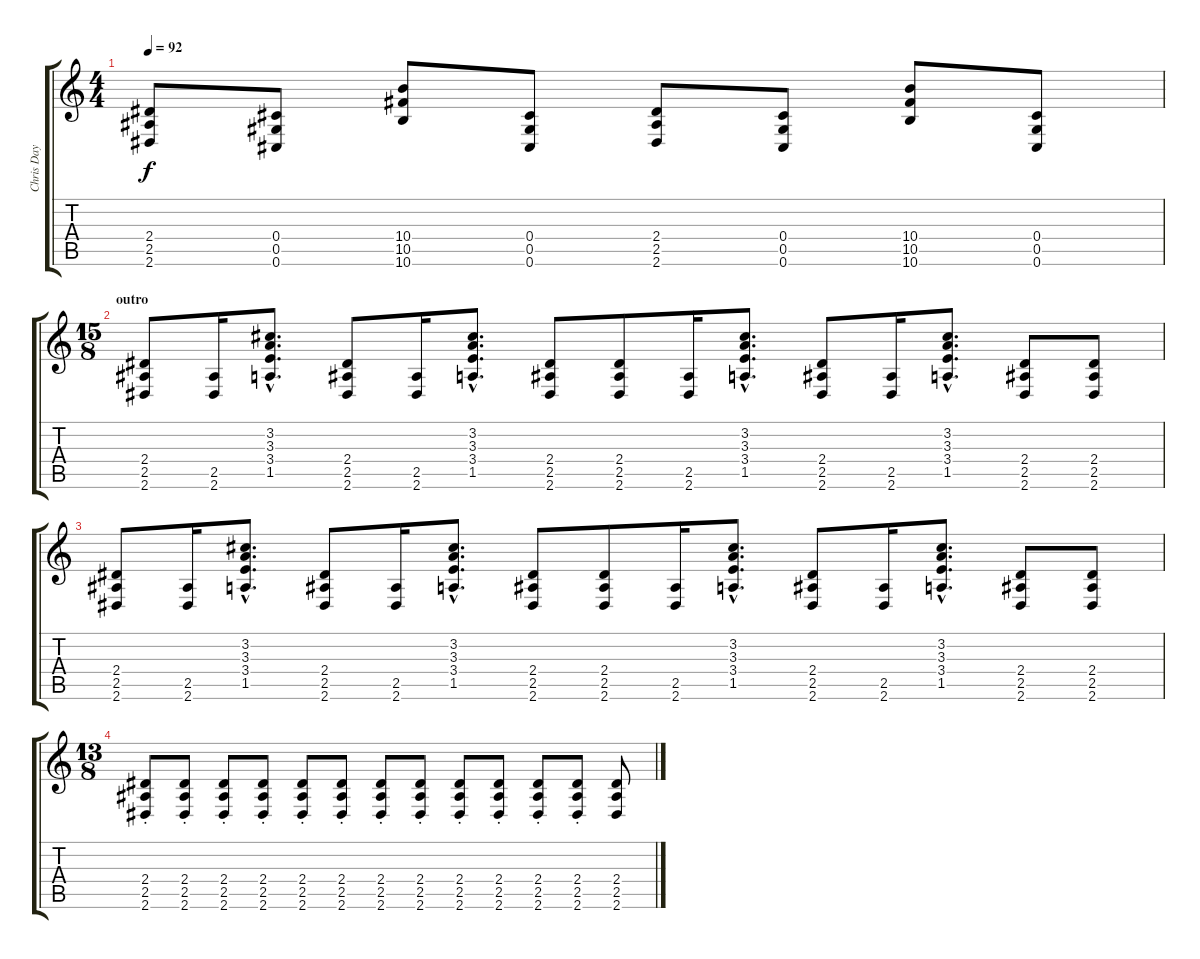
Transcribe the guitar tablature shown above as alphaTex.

\track ("Chris Day" "Chris Day") {instrument distortionguitar}
\staff {score tabs}
\tuning (Eb4 Bb3 Gb3 Db3 Ab2 Db2) {hide}
\ts (4 4)
\tempo 92
\clef g2
\ks c
(2.4 2.5 2.6).8{dy f} (0.4 0.5 0.6).8 (10.4 10.5 10.6).8 (0.4 0.5 0.6).8 (2.4 2.5 2.6).8 (0.4 0.5 0.6).8 (10.4 10.5 10.6).8 (0.4 0.5 0.6).8 |
\ts (15 8)
\section ("" "outro")
(2.4 2.5 2.6).8 (2.5 2.6).16 (3.2{hac} 3.3{hac} 3.4{hac} 1.5{hac}).8{d} (2.4 2.5 2.6).8 (2.5 2.6).16 (3.2{hac} 3.3{hac} 3.4{hac} 1.5{hac}).8{d} (2.4 2.5 2.6).8 (2.4 2.5 2.6).8 (2.5 2.6).16 (3.2{hac} 3.3{hac} 3.4{hac} 1.5{hac}).8{d} (2.4 2.5 2.6).8 (2.5 2.6).16 (3.2{hac} 3.3{hac} 3.4{hac} 1.5{hac}).8{d} (2.4 2.5 2.6).8 (2.4 2.5 2.6).8 |
(2.4 2.5 2.6).8 (2.5 2.6).16 (3.2{hac} 3.3{hac} 3.4{hac} 1.5{hac}).8{d} (2.4 2.5 2.6).8 (2.5 2.6).16 (3.2{hac} 3.3{hac} 3.4{hac} 1.5{hac}).8{d} (2.4 2.5 2.6).8 (2.4 2.5 2.6).8 (2.5 2.6).16 (3.2{hac} 3.3{hac} 3.4{hac} 1.5{hac}).8{d} (2.4 2.5 2.6).8 (2.5 2.6).16 (3.2{hac} 3.3{hac} 3.4{hac} 1.5{hac}).8{d} (2.4 2.5 2.6).8 (2.4 2.5 2.6).8 |
\ts (13 8)
(2.4{st} 2.5{st} 2.6{st}).8 (2.4{st} 2.5{st} 2.6{st}).8 (2.4{st} 2.5{st} 2.6{st}).8 (2.4{st} 2.5{st} 2.6{st}).8 (2.4{st} 2.5{st} 2.6{st}).8 (2.4{st} 2.5{st} 2.6{st}).8 (2.4{st} 2.5{st} 2.6{st}).8 (2.4{st} 2.5{st} 2.6{st}).8 (2.4{st} 2.5{st} 2.6{st}).8 (2.4{st} 2.5{st} 2.6{st}).8 (2.4{st} 2.5{st} 2.6{st}).8 (2.4{st} 2.5{st} 2.6{st}).8 (2.4 2.5 2.6).8
